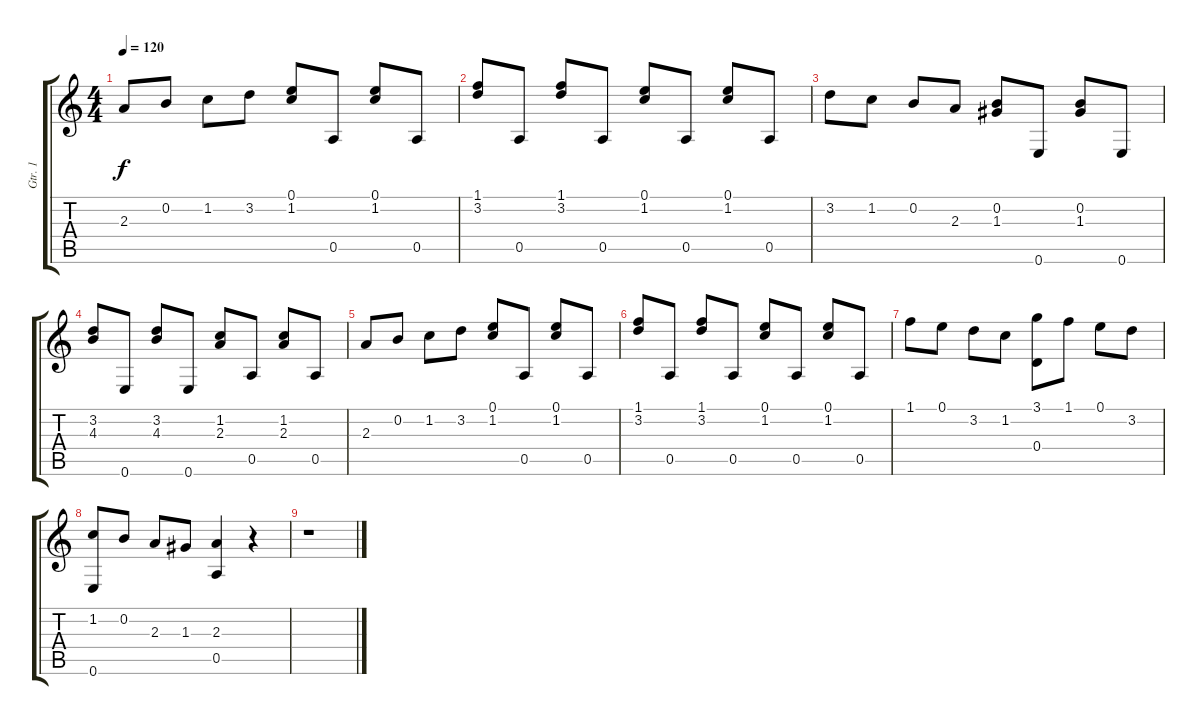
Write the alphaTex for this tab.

\track ("Gtr. 1" "Gtr. 1") {instrument acousticguitarnylon}
\staff {score tabs}
\tuning (E4 B3 G3 D3 A2 E2) {hide}
\ts (4 4)
\tempo 120
\clef g2
\ks c
2.3.8{dy f} 0.2.8 1.2.8 3.2.8 (0.1 1.2).8 0.5.8 (0.1 1.2).8 0.5.8 |
(1.1 3.2).8 0.5.8 (1.1 3.2).8 0.5.8 (0.1 1.2).8 0.5.8 (0.1 1.2).8 0.5.8 |
3.2.8 1.2.8 0.2.8 2.3.8 (0.2 1.3).8 0.6.8 (0.2 1.3).8 0.6.8 |
(3.2 4.3).8 0.6.8 (3.2 4.3).8 0.6.8 (1.2 2.3).8 0.5.8 (1.2 2.3).8 0.5.8 |
2.3.8 0.2.8 1.2.8 3.2.8 (0.1 1.2).8 0.5.8 (0.1 1.2).8 0.5.8 |
(1.1 3.2).8 0.5.8 (1.1 3.2).8 0.5.8 (0.1 1.2).8 0.5.8 (0.1 1.2).8 0.5.8 |
1.1.8 0.1.8 3.2.8 1.2.8 (3.1 0.4).8 1.1.8 0.1.8 3.2.8 |
(1.2 0.6).8 0.2.8 2.3.8 1.3.8 (2.3 0.5).4 r.4 |
r.1
